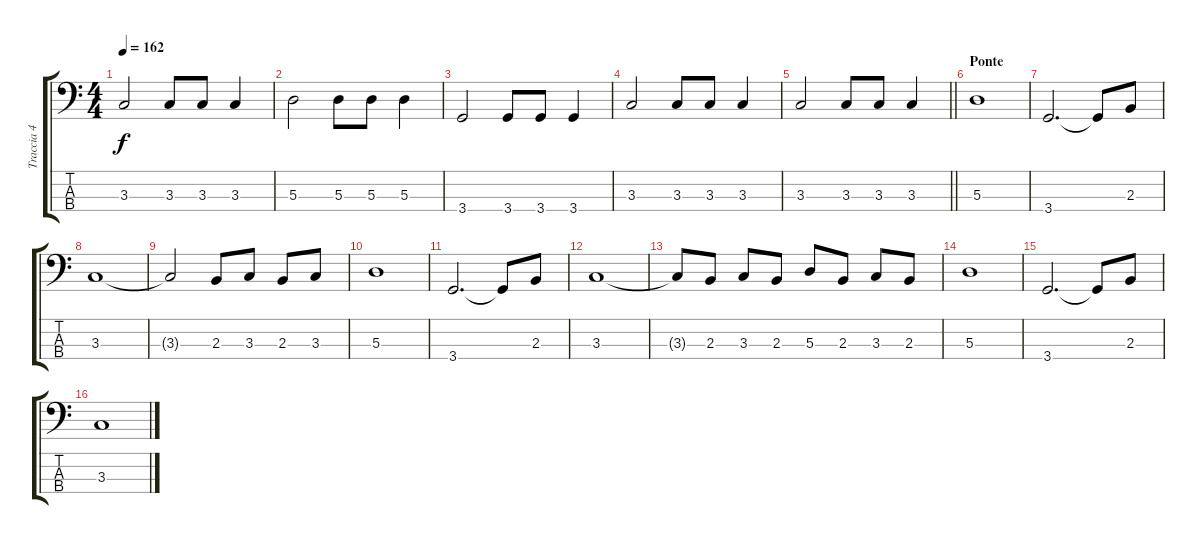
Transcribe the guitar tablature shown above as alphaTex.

\track ("Traccia 4" "Traccia 4") {instrument electricbassfinger}
\staff {score tabs}
\tuning (G2 D2 A1 E1) {hide}
\ts (4 4)
\tempo 162
\clef f4
\ks c
3.3.2{dy f} 3.3.8 3.3.8 3.3.4 |
5.3.2 5.3.8 5.3.8 5.3.4 |
3.4.2 3.4.8 3.4.8 3.4.4 |
3.3.2 3.3.8 3.3.8 3.3.4 |
\barLineRight lightlight
3.3.2 3.3.8 3.3.8 3.3.4 |
\section ("" "Ponte")
5.3.1 |
3.4.2{d} 3.4{t}.8 2.3.8 |
3.3.1 |
3.3{t}.2 2.3.8 3.3.8 2.3.8 3.3.8 |
5.3.1 |
3.4.2{d} 3.4{t}.8 2.3.8 |
3.3.1 |
3.3{t}.8 2.3.8 3.3.8 2.3.8 5.3.8 2.3.8 3.3.8 2.3.8 |
5.3.1 |
3.4.2{d} 3.4{t}.8 2.3.8 |
3.3.1
